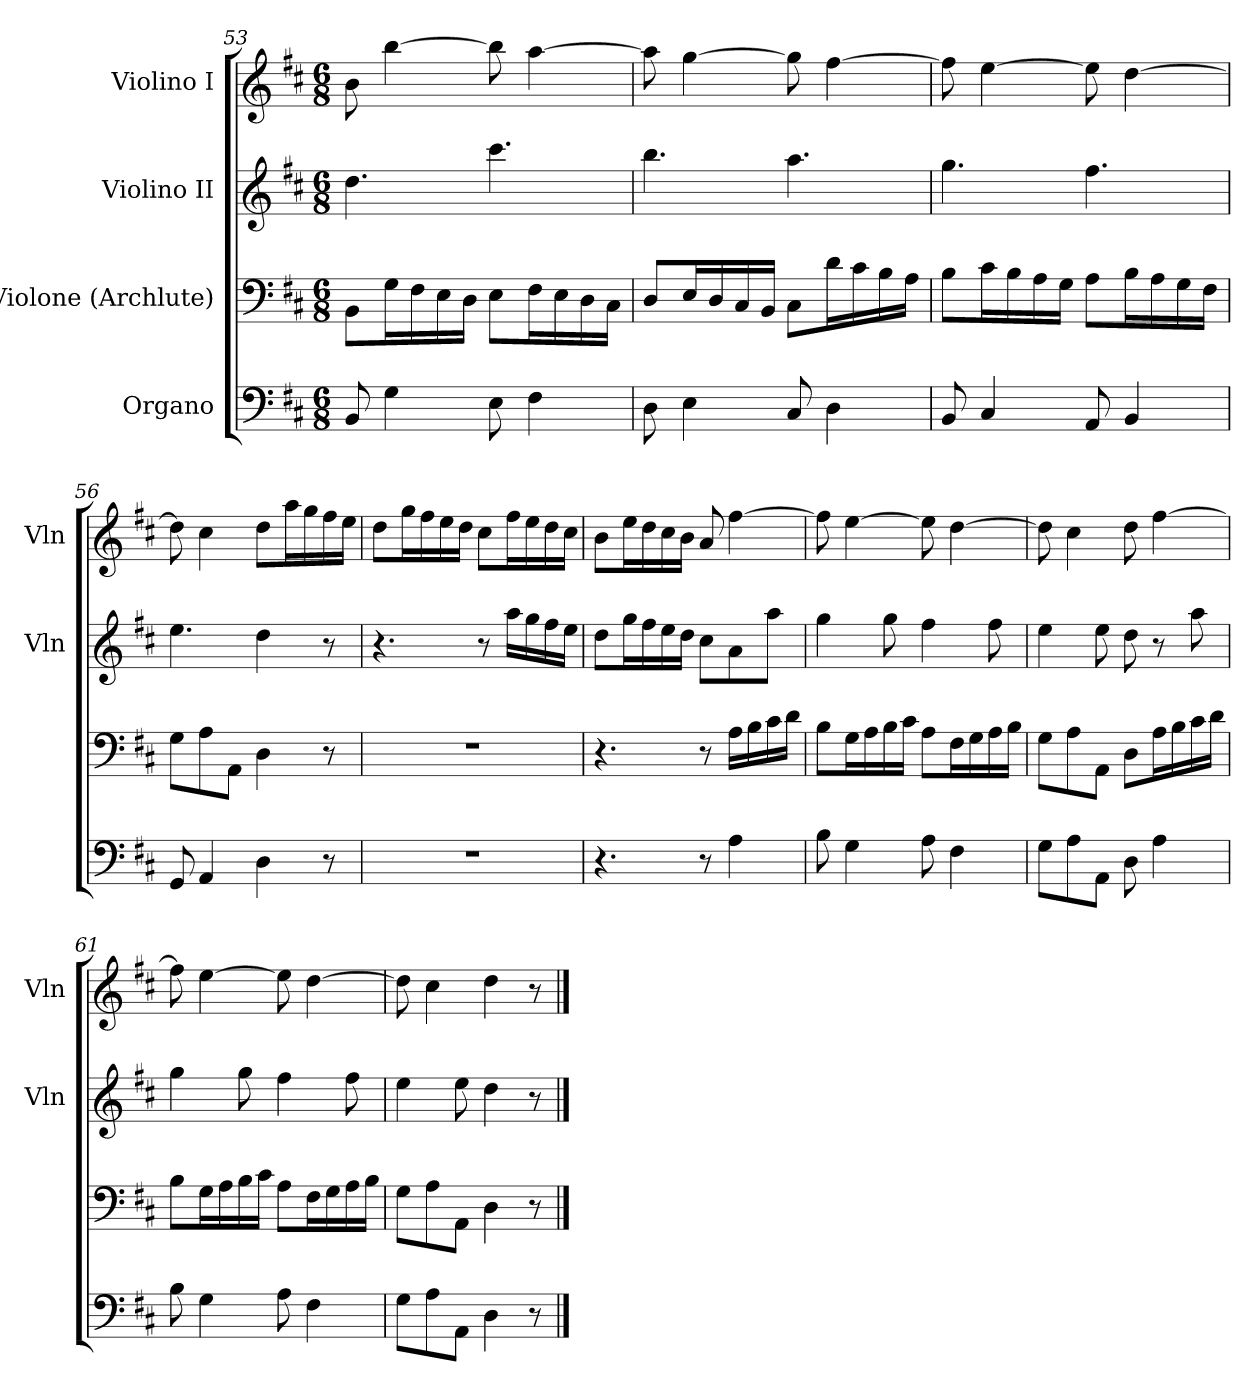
**kern	**kern	**kern	**kern
*part4	*part3	*part2	*part1
*staff4	*staff3	*staff2	*staff1
*I"Organo	*I"Violone (Archlute)	*I"Violino II	*I"Violino I
*	*	*I'Vln	*I'Vln
*clefF4	*clefF4	*clefG2	*clefG2
*k[f#c#]	*k[f#c#]	*k[f#c#]	*k[f#c#]
*D:	*D:	*D:	*D:
*M6/8	*M6/8	*M6/8	*M6/8
=53	=53	=53	=53
8BB/	8BB\L	4.dd\	8b\
4G\	16G\L	.	[4bb\
.	16F#\	.	.
.	16E\	.	.
.	16D\JJ	.	.
8E\	8E\L	4.ccc#\	8bb\]
4F#\	16F#\L	.	[4aa\
.	16E\	.	.
.	16D\	.	.
.	16C#\JJ	.	.
=54	=54	=54	=54
8D\	8D/L	4.bb\	8aa\]
4E\	16E/L	.	[4gg\
.	16D/	.	.
.	16C#/	.	.
.	16BB/JJ	.	.
8C#/	8C#\L	4.aa\	8gg\]
4D\	16d\L	.	[4ff#\
.	16c#\	.	.
.	16B\	.	.
.	16A\JJ	.	.
=55	=55	=55	=55
8BB/	8B\L	4.gg\	8ff#\]
4C#/	16c#\L	.	[4ee\
.	16B\	.	.
.	16A\	.	.
.	16G\JJ	.	.
8AA/	8A\L	4.ff#\	8ee\]
4BB/	16B\L	.	[4dd\
.	16A\	.	.
.	16G\	.	.
.	16F#\JJ	.	.
=56	=56	=56	=56
8GG/	8G\L	4.ee\	8dd\]
4AA/	8A\	.	4cc#\
.	8AA\J	.	.
4D\	4D\	4dd\	8dd\L
.	.	.	16aa\L
.	.	.	16gg\
8r	8r	8r	16ff#\
.	.	.	16ee\JJ
=57	=57	=57	=57
2.r	2.r	4.r	8dd\L
.	.	.	16gg\L
.	.	.	16ff#\
.	.	.	16ee\
.	.	.	16dd\JJ
.	.	8r	8cc#\L
.	.	16aa\LL	16ff#\L
.	.	16gg\	16ee\
.	.	16ff#\	16dd\
.	.	16ee\JJ	16cc#\JJ
=58	=58	=58	=58
4.r	4.r	8dd\L	8b\L
.	.	16gg\L	16ee\L
.	.	16ff#\	16dd\
.	.	16ee\	16cc#\
.	.	16dd\JJ	16b\JJ
8r	8r	8cc#\L	8a/
4A\	16A\LL	8a\	[4ff#\
.	16B\	.	.
.	16c#\	8aa\J	.
.	16d\JJ	.	.
=59	=59	=59	=59
8B\	8B\L	4gg\	8ff#\]
4G\	16G\L	.	[4ee\
.	16A\	.	.
.	16B\	8gg\	.
.	16c#\JJ	.	.
8A\	8A\L	4ff#\	8ee\]
4F#\	16F#\L	.	[4dd\
.	16G\	.	.
.	16A\	8ff#\	.
.	16B\JJ	.	.
=60	=60	=60	=60
8G\L	8G\L	4ee\	8dd\]
8A\	8A\	.	4cc#\
8AA\J	8AA\J	8ee\	.
8D\	8D\L	8dd\	8dd\
4A\	16A\L	8r	[4ff#\
.	16B\	.	.
.	16c#\	8aa\	.
.	16d\JJ	.	.
=61	=61	=61	=61
8B\	8B\L	4gg\	8ff#\]
4G\	16G\L	.	[4ee\
.	16A\	.	.
.	16B\	8gg\	.
.	16c#\JJ	.	.
8A\	8A\L	4ff#\	8ee\]
4F#\	16F#\L	.	[4dd\
.	16G\	.	.
.	16A\	8ff#\	.
.	16B\JJ	.	.
=62	=62	=62	=62
8G\L	8G\L	4ee\	8dd\]
8A\	8A\	.	4cc#\
8AA\J	8AA\J	8ee\	.
4D\	4D\	4dd\	4dd\
8r	8r	8r	8r
==	==	==	==
*-	*-	*-	*-
